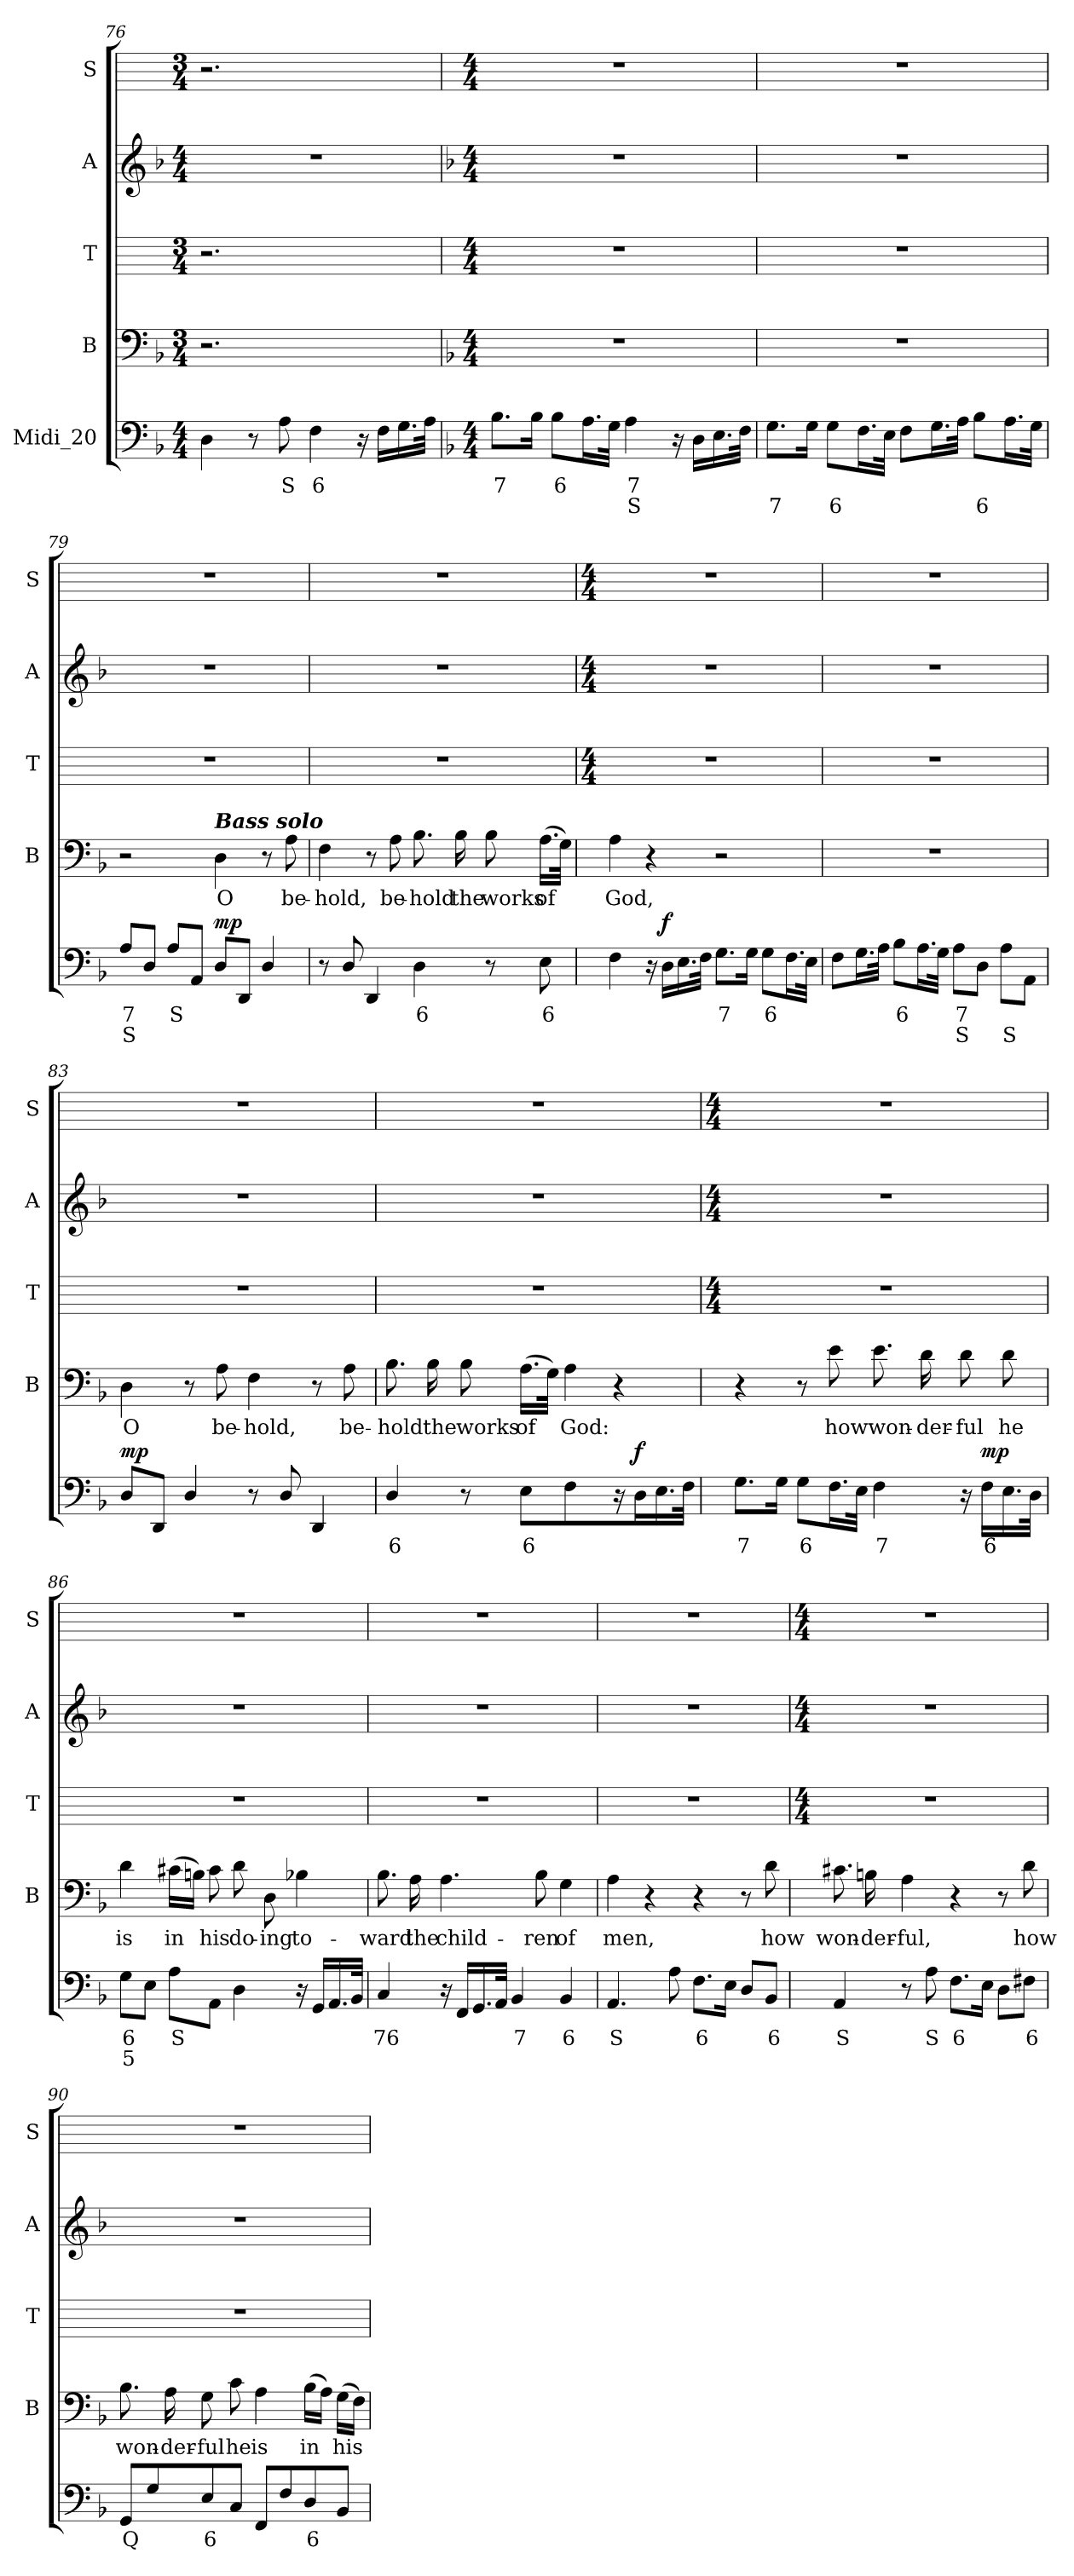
**kern	**text	**text	**dynam	**kern	**text	**kern	**kern	**kern
*part5	*part5	*part5	*part5	*part4	*part4	*part3	*part2	*part1
*staff5	*staff5	*staff5	*staff5	*staff4	*staff4	*staff3	*staff2	*staff1
*I"Midi_20	*	*	*	*I"B	*	*I"T	*I"A	*I"S
*	*	*	*	*I'B	*	*I'T	*I'A	*I'S
*clefF4	*	*	*	*clefF4	*	*	*clefG2	*
*k[b-]	*	*	*	*k[b-]	*	*	*k[b-]	*
*F:	*	*	*	*F:	*	*	*F:	*
*M4/4	*	*	*	*M3/4	*	*M3/4	*M4/4	*M3/4
=76	=76	=76	=76	=76	=76	=76	=76	=76
4D	.	.	.	2.r	.	2.r	1r	2.r
8r	.	.	.	.	.	.	.	.
!	!LO:LY:b	!	!	!	!	!	!	!
8A	S	.	.	.	.	.	.	.
!	!LO:LY:b	!	!	!	!	!	!	!
4F	6	.	.	.	.	.	.	.
16r	.	.	.	4ryy	.	4ryy	.	4ryy
16FLL	.	.	.	.	.	.	.	.
16.G	.	.	.	.	.	.	.	.
32AJJ	.	.	.	.	.	.	.	.
!!LO:LB:g=z
=77	=77	=77	=77	=77	=77	=77	=77	=77
*	*	*	*	*k[b-]	*	*	*	*
*	*	*	*	*F:	*	*	*	*
*M4/4	*	*	*	*M4/4	*	*M4/4	*M4/4	*M4/4
!	!LO:LY:b	!	!	!	!	!	!	!
8.B-L	7	.	.	1r	.	1r	1r	1r
16B-J	.	.	.	.	.	.	.	.
!	!LO:LY:b	!	!	!	!	!	!	!
8B-L	6	.	.	.	.	.	.	.
16.AL	.	.	.	.	.	.	.	.
32GJJ	.	.	.	.	.	.	.	.
!	!LO:LY:b	!LO:LY:b	!	!	!	!	!	!
4A	7	S	.	.	.	.	.	.
16r	.	.	.	.	.	.	.	.
16DLL	.	.	.	.	.	.	.	.
16.E	.	.	.	.	.	.	.	.
32FJJ	.	.	.	.	.	.	.	.
=78	=78	=78	=78	=78	=78	=78	=78	=78
!	!	!LO:LY:b	!	!	!	!	!	!
8.GL	.	7	.	1r	.	1r	1r	1r
16GJ	.	.	.	.	.	.	.	.
!	!	!LO:LY:b	!	!	!	!	!	!
8GL	.	6	.	.	.	.	.	.
16.FL	.	.	.	.	.	.	.	.
32EJJ	.	.	.	.	.	.	.	.
8FL	.	.	.	.	.	.	.	.
16.GL	.	.	.	.	.	.	.	.
32AJJ	.	.	.	.	.	.	.	.
!	!	!LO:LY:b	!	!	!	!	!	!
8B-L	.	6	.	.	.	.	.	.
16.AL	.	.	.	.	.	.	.	.
32GJJ	.	.	.	.	.	.	.	.
=79	=79	=79	=79	=79	=79	=79	=79	=79
!	!LO:LY:b	!LO:LY:b	!	!	!	!	!	!
8A/L	7	S	.	2r	.	1r	1r	1r
8D/J	.	.	.	.	.	.	.	.
!	!LO:LY:b	!	!	!	!	!	!	!
8A/L	S	.	.	.	.	.	.	.
8AAJ	.	.	.	.	.	.	.	.
!	!	!	!	!LO:TX:a:Bi:t=Bass solo	!	!	!	!
!	!	!	!LO:DY:b	!	!LO:LY:b	!	!	!
8DL	.	.	mp	4D	O	.	.	.
8DDJ	.	.	.	.	.	.	.	.
4D/	.	.	.	8r	.	.	.	.
!	!	!	!	!	!LO:LY:b	!	!	!
.	.	.	.	8A	be-	.	.	.
=80	=80	=80	=80	=80	=80	=80	=80	=80
!	!	!	!	!	!LO:LY:b	!	!	!
8r	.	.	.	4F	-hold,	1r	1r	1r
8D/	.	.	.	.	.	.	.	.
4DD	.	.	.	8r	.	.	.	.
!	!	!	!	!	!LO:LY:b	!	!	!
.	.	.	.	8A	be-	.	.	.
!	!LO:LY:b	!	!	!	!LO:LY:b	!	!	!
4D\	6	.	.	8.B-	-hold	.	.	.
!	!	!	!	!	!LO:LY:b	!	!	!
.	.	.	.	16B-	the	.	.	.
!	!	!	!	!	!LO:LY:b	!	!	!
8r	.	.	.	8B-	works	.	.	.
!	!LO:LY:b	!	!	!	!LO:LY:b	!	!	!
8E	6	.	.	(>16.ALL	of	.	.	.
.	.	.	.	32GJJ)	.	.	.	.
!!LO:LB:g=z
=81	=81	=81	=81	=81	=81	=81	=81	=81
*	*	*	*	*	*	*M4/4	*M4/4	*M4/4
!	!	!	!	!	!LO:LY:b	!	!	!
4F	.	.	.	4A	God,	1r	1r	1r
16r	.	.	.	4r	.	.	.	.
!	!	!	!LO:DY:b	!	!	!	!	!
16DLL	.	.	f	.	.	.	.	.
16.E	.	.	.	.	.	.	.	.
32FJJ	.	.	.	.	.	.	.	.
!	!LO:LY:b	!	!	!	!	!	!	!
8.GL	7	.	.	2r	.	.	.	.
16GJ	.	.	.	.	.	.	.	.
!	!LO:LY:b	!	!	!	!	!	!	!
8GL	6	.	.	.	.	.	.	.
16.FL	.	.	.	.	.	.	.	.
32EJJ	.	.	.	.	.	.	.	.
=82	=82	=82	=82	=82	=82	=82	=82	=82
8FL	.	.	.	1r	.	1r	1r	1r
16.GL	.	.	.	.	.	.	.	.
32AJJ	.	.	.	.	.	.	.	.
!	!LO:LY:b	!	!	!	!	!	!	!
8B-L	6	.	.	.	.	.	.	.
16.AL	.	.	.	.	.	.	.	.
32GJJ	.	.	.	.	.	.	.	.
!	!LO:LY:b	!LO:LY:b	!	!	!	!	!	!
8AL	7	S	.	.	.	.	.	.
8DJ	.	.	.	.	.	.	.	.
!	!	!LO:LY:b	!	!	!	!	!	!
8AL	.	S	.	.	.	.	.	.
8AAJ	.	.	.	.	.	.	.	.
=83	=83	=83	=83	=83	=83	=83	=83	=83
!	!	!	!LO:DY:b	!	!LO:LY:b	!	!	!
8DL	.	.	mp	4D	O	1r	1r	1r
8DDJ	.	.	.	.	.	.	.	.
4D/	.	.	.	8r	.	.	.	.
!	!	!	!	!	!LO:LY:b	!	!	!
.	.	.	.	8A	be-	.	.	.
!	!	!	!	!	!LO:LY:b	!	!	!
8r	.	.	.	4F	-hold,	.	.	.
8D/	.	.	.	.	.	.	.	.
4DD	.	.	.	8r	.	.	.	.
!	!	!	!	!	!LO:LY:b	!	!	!
.	.	.	.	8A	be-	.	.	.
=84	=84	=84	=84	=84	=84	=84	=84	=84
!	!LO:LY:b	!	!	!	!LO:LY:b	!	!	!
4D/	6	.	.	8.B-	-hold	1r	1r	1r
!	!	!	!	!	!LO:LY:b	!	!	!
.	.	.	.	16B-	the	.	.	.
!	!	!	!	!	!LO:LY:b	!	!	!
8r	.	.	.	8B-	works	.	.	.
!	!LO:LY:b	!	!	!	!LO:LY:b	!	!	!
8EL	6	.	.	(>16.ALL	of	.	.	.
.	.	.	.	32GJJ)	.	.	.	.
!	!	!	!	!	!LO:LY:b	!	!	!
4F	.	.	.	4A	God:	.	.	.
16r	.	.	.	4r	.	.	.	.
!	!	!	!LO:DY:b	!	!	!	!	!
16DL	.	.	f	.	.	.	.	.
16.E	.	.	.	.	.	.	.	.
32FJJ	.	.	.	.	.	.	.	.
!!LO:LB:g=z
=85	=85	=85	=85	=85	=85	=85	=85	=85
*	*	*	*	*	*	*M4/4	*M4/4	*M4/4
!	!LO:LY:b	!	!	!	!	!	!	!
8.GL	7	.	.	4r	.	1r	1r	1r
16GJ	.	.	.	.	.	.	.	.
!	!LO:LY:b	!	!	!	!	!	!	!
8GL	6	.	.	8r	.	.	.	.
!	!	!	!	!	!LO:LY:b	!	!	!
16.FL	.	.	.	8e	how	.	.	.
32EJJ	.	.	.	.	.	.	.	.
!	!LO:LY:b	!	!	!	!LO:LY:b	!	!	!
4F	7	.	.	8.e	won-	.	.	.
!	!	!	!	!	!LO:LY:b	!	!	!
.	.	.	.	16d	-der-	.	.	.
!	!	!	!	!	!LO:LY:b	!	!	!
16r	.	.	.	8d	-ful	.	.	.
!	!LO:LY:b	!	!LO:DY:b	!	!	!	!	!
16FLL	6	.	mp	.	.	.	.	.
!	!	!	!	!	!LO:LY:b	!	!	!
16.E	.	.	.	8d	he	.	.	.
32DJJ	.	.	.	.	.	.	.	.
=86	=86	=86	=86	=86	=86	=86	=86	=86
!	!LO:LY:b	!LO:LY:b	!	!	!LO:LY:b	!	!	!
8GL	6	5	.	4d	is	1r	1r	1r
8EJ	.	.	.	.	.	.	.	.
!	!LO:LY:b	!	!	!	!LO:LY:b	!	!	!
8AL	S	.	.	(>16c#XLL	in	.	.	.
.	.	.	.	16BnJJ)	.	.	.	.
!	!	!	!	!	!LO:LY:b	!	!	!
8AAJ	.	.	.	8c#	his	.	.	.
!	!	!	!	!	!LO:LY:b	!	!	!
4D	.	.	.	8d	do-	.	.	.
!	!	!	!	!	!LO:LY:b	!	!	!
.	.	.	.	8D	-ing	.	.	.
!	!	!	!	!	!LO:LY:b	!	!	!
16r	.	.	.	4B-X	to-	.	.	.
16GGLL	.	.	.	.	.	.	.	.
16.AA	.	.	.	.	.	.	.	.
32BB-JJ	.	.	.	.	.	.	.	.
=87	=87	=87	=87	=87	=87	=87	=87	=87
!	!LO:LY:b	!	!	!	!LO:LY:b	!	!	!
4C	76	.	.	8.B-	-ward	1r	1r	1r
!	!	!	!	!	!LO:LY:b	!	!	!
.	.	.	.	16A	the	.	.	.
!	!	!	!	!	!LO:LY:b	!	!	!
16r	.	.	.	4.A	child-	.	.	.
16FFLL	.	.	.	.	.	.	.	.
16.GG	.	.	.	.	.	.	.	.
32AAJJ	.	.	.	.	.	.	.	.
!	!LO:LY:b	!	!	!	!	!	!	!
4BB-	7	.	.	.	.	.	.	.
!	!	!	!	!	!LO:LY:b	!	!	!
.	.	.	.	8B-	-ren	.	.	.
!	!LO:LY:b	!	!	!	!LO:LY:b	!	!	!
4BB-	6	.	.	4G	of	.	.	.
=88	=88	=88	=88	=88	=88	=88	=88	=88
!	!LO:LY:b	!	!	!	!LO:LY:b	!	!	!
4.AA	S	.	.	4A	men,	1r	1r	1r
.	.	.	.	4r	.	.	.	.
8A	.	.	.	.	.	.	.	.
!	!LO:LY:b	!	!	!	!	!	!	!
8.FL	6	.	.	4r	.	.	.	.
16EJ	.	.	.	.	.	.	.	.
8DL	.	.	.	8r	.	.	.	.
!	!LO:LY:b	!	!	!	!LO:LY:b	!	!	!
8BB-J	6	.	.	8d	how	.	.	.
!!LO:LB:g=z
=89	=89	=89	=89	=89	=89	=89	=89	=89
*	*	*	*	*	*	*M4/4	*M4/4	*M4/4
!	!LO:LY:b	!	!	!	!LO:LY:b	!	!	!
4AA	S	.	.	8.c#X	won-	1r	1r	1r
!	!	!	!	!	!LO:LY:b	!	!	!
.	.	.	.	16Bn	-der-	.	.	.
!	!	!	!	!	!LO:LY:b	!	!	!
8r	.	.	.	4A	-ful,	.	.	.
!	!LO:LY:b	!	!	!	!	!	!	!
8A	S	.	.	.	.	.	.	.
!	!LO:LY:b	!	!	!	!	!	!	!
8.FL	6	.	.	4r	.	.	.	.
16EJ	.	.	.	.	.	.	.	.
8DL	.	.	.	8r	.	.	.	.
!	!LO:LY:b	!	!	!	!LO:LY:b	!	!	!
8F#XJ	6	.	.	8d	how	.	.	.
=90	=90	=90	=90	=90	=90	=90	=90	=90
!	!LO:LY:b	!	!	!	!LO:LY:b	!	!	!
8GGL	Q	.	.	8.B-	won-	1r	1r	1r
8G	.	.	.	.	.	.	.	.
!	!	!	!	!	!LO:LY:b	!	!	!
.	.	.	.	16A	-der-	.	.	.
!	!LO:LY:b	!	!	!	!LO:LY:b	!	!	!
8E	6	.	.	8G	-ful	.	.	.
!	!	!	!	!	!LO:LY:b	!	!	!
8CJ	.	.	.	8c	he	.	.	.
!	!	!	!	!	!LO:LY:b	!	!	!
8FFL	.	.	.	4A	is	.	.	.
8F	.	.	.	.	.	.	.	.
!	!LO:LY:b	!	!	!	!LO:LY:b	!	!	!
8D	6	.	.	(>16B-LL	in	.	.	.
.	.	.	.	16AJJ)	.	.	.	.
!	!	!	!	!	!LO:LY:b	!	!	!
8BB-J	.	.	.	(>16GLL	his	.	.	.
.	.	.	.	16FJJ)	.	.	.	.
=	=	=	=	=	=	=	=	=
*-	*-	*-	*-	*-	*-	*-	*-	*-
